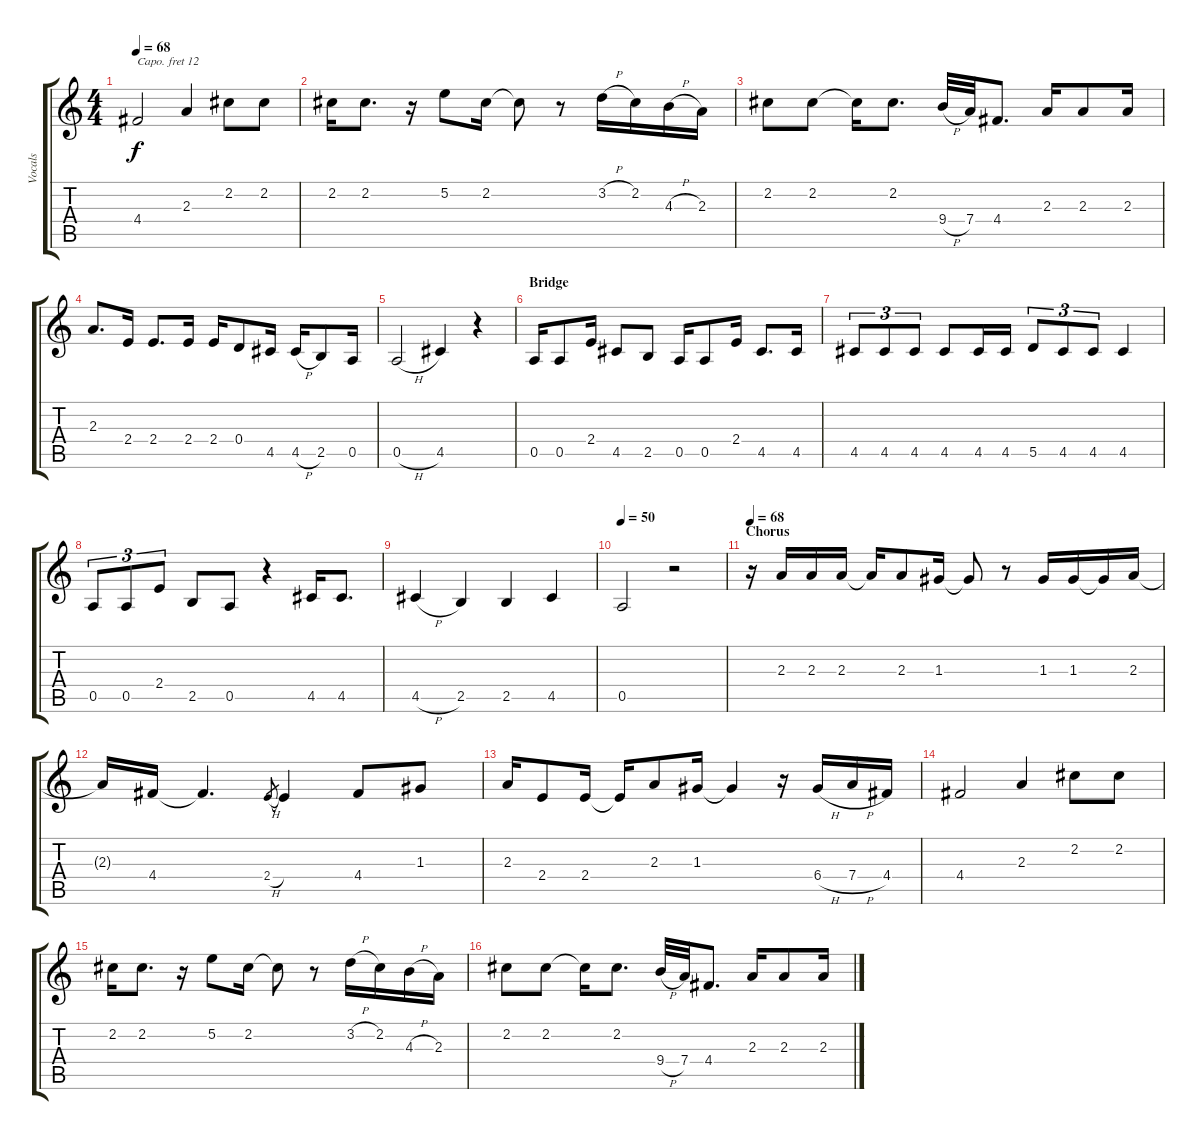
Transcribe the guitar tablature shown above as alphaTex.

\track ("Vocals" "Vocals") {instrument brightacousticpiano}
\staff {score tabs}
\capo 12
\tuning (E4 B3 G3 D3 A2 E2) {hide}
\ts (4 4)
\tempo 68
\clef g2
\ks c
4.4.2{dy f} 2.3.4 2.2.8 2.2.8 |
2.2.16 2.2.8{d} r.16 5.2.8 2.2.16 2.2{t}.8 r.8 3.2{h}.16 2.2.16 4.3{h}.16 2.3.16 |
2.2.8 2.2.8 2.2{t}.16 2.2.8{d} 9.4{h}.32 7.4.32 4.4.8{d} 2.3.16 2.3.8 2.3.16 |
2.3.8{d} 2.4.16 2.4.8{d} 2.4.16 2.4.16 0.4.8 4.5.16 4.5{h}.16 2.5.8 0.5.16 |
0.5{h}.2 4.5.4 r.4 |
\section ("" "Bridge")
0.5.16 0.5.8 2.4.16 4.5.8 2.5.8 0.5.16 0.5.8 2.4.16 4.5.8{d} 4.5.16 |
4.5.8{tu (3 2)} 4.5.8{tu (3 2)} 4.5.8{tu (3 2)} 4.5.8 4.5.16 4.5.16 5.5.8{tu (3 2)} 4.5.8{tu (3 2)} 4.5.8{tu (3 2)} 4.5.4 |
0.5.8{tu (3 2)} 0.5.8{tu (3 2)} 2.4.8{tu (3 2)} 2.5.8 0.5.8 r.4 4.5.16 4.5.8{d} |
4.5{h}.4 2.5.4 2.5.4 4.5.4 |
\tempo 50
0.5.2 r.2 |
\section ("" "Chorus")
\tempo 68
r.16 2.3.16 2.3.16 2.3.16 2.3{t}.16 2.3.8 1.3.16 1.3{t}.8 r.8 1.3.16 1.3.16 1.3{t}.16 2.3.16 |
2.3{t}.16 4.4.16 4.4{t}.4{d} 2.4{h}.8{gr} 2.4{t}.4 4.4.8 1.3.8 |
2.3.16 2.4.8 2.4.16 2.4{t}.16 2.3.8 1.3.16 1.3{t}.4 r.16 6.4{h}.16 7.4{h}.16 4.4.16 |
4.4.2 2.3.4 2.2.8 2.2.8 |
2.2.16 2.2.8{d} r.16 5.2.8 2.2.16 2.2{t}.8 r.8 3.2{h}.16 2.2.16 4.3{h}.16 2.3.16 |
2.2.8 2.2.8 2.2{t}.16 2.2.8{d} 9.4{h}.32 7.4.32 4.4.8{d} 2.3.16 2.3.8 2.3.16
